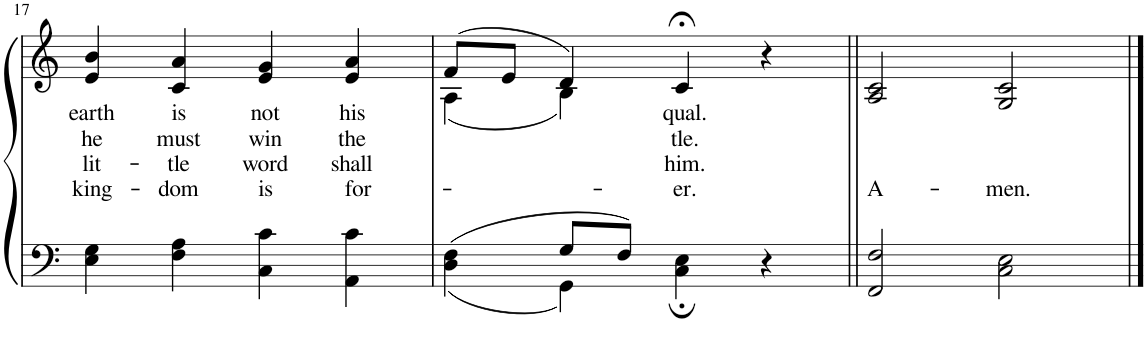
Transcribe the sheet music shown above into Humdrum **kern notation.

**kern	**kern	**text	**text	**text	**text
*part1	*part1	*part1	*part1	*part1	*part1
*staff2	*staff1	*staff1	*staff1	*staff1	*staff1
*I"Piano	*	*	*	*	*
*I'Pno.	*	*	*	*	*
!!LO:PB:g=z
*clefF4	*clefG2	*	*	*	*
*k[]	*k[]	*	*	*	*
*M4/4	*M4/4	*	*	*	*
=17	=17	=17	=17	=17	=17
!	!	!LO:LY:b	!LO:LY:b	!LO:LY:b	!LO:LY:b
4E\ 4G\	4e/ 4b/	earth	he	lit-	king-
!	!	!LO:LY:b	!LO:LY:b	!LO:LY:b	!LO:LY:b
4F\ 4A\	4c/ 4a/	is	must	-tle	-dom
!	!	!LO:LY:b	!LO:LY:b	!LO:LY:b	!LO:LY:b
4C\ 4c\	4e/ 4g/	not	win	word	is
!	!	!LO:LY:b	!LO:LY:b	!LO:LY:b	!LO:LY:b
4AA\ 4c\	4e/ 4a/	his	the	shall	for-
=18	=18	=18	=18	=18	=18
*^	*^	*	*	*	*
4D\ 4F\	4ryy	(8f/L	(4A\	.	.	.	.
.	.	8e/J	.	.	.	.	.
8G/L	4GG\	4d/)	4B\)	.	.	.	.
8F/J	.	.	.	.	.	.	.
!	!	!	!	!LO:LY:b	!LO:LY:b	!LO:LY:b	!LO:LY:b
4C\; 4E\;	2ryy	4c;</	2ryy	-qual.	-tle.	him.	-er.
4r	.	4r	.	.	.	.	.
*v	*v	*	*	*	*	*	*
*	*v	*v	*	*	*	*
=19||	=19||	=19||	=19||	=19||	=19||
!	!	!	!	!	!LO:LY:b
2FF/ 2F/	2A/ 2c/	.	.	.	A-
!	!	!	!	!	!LO:LY:b
2C\ 2E\	2G/ 2c/	.	.	.	-men.
==	==	==	==	==	==
*-	*-	*-	*-	*-	*-
